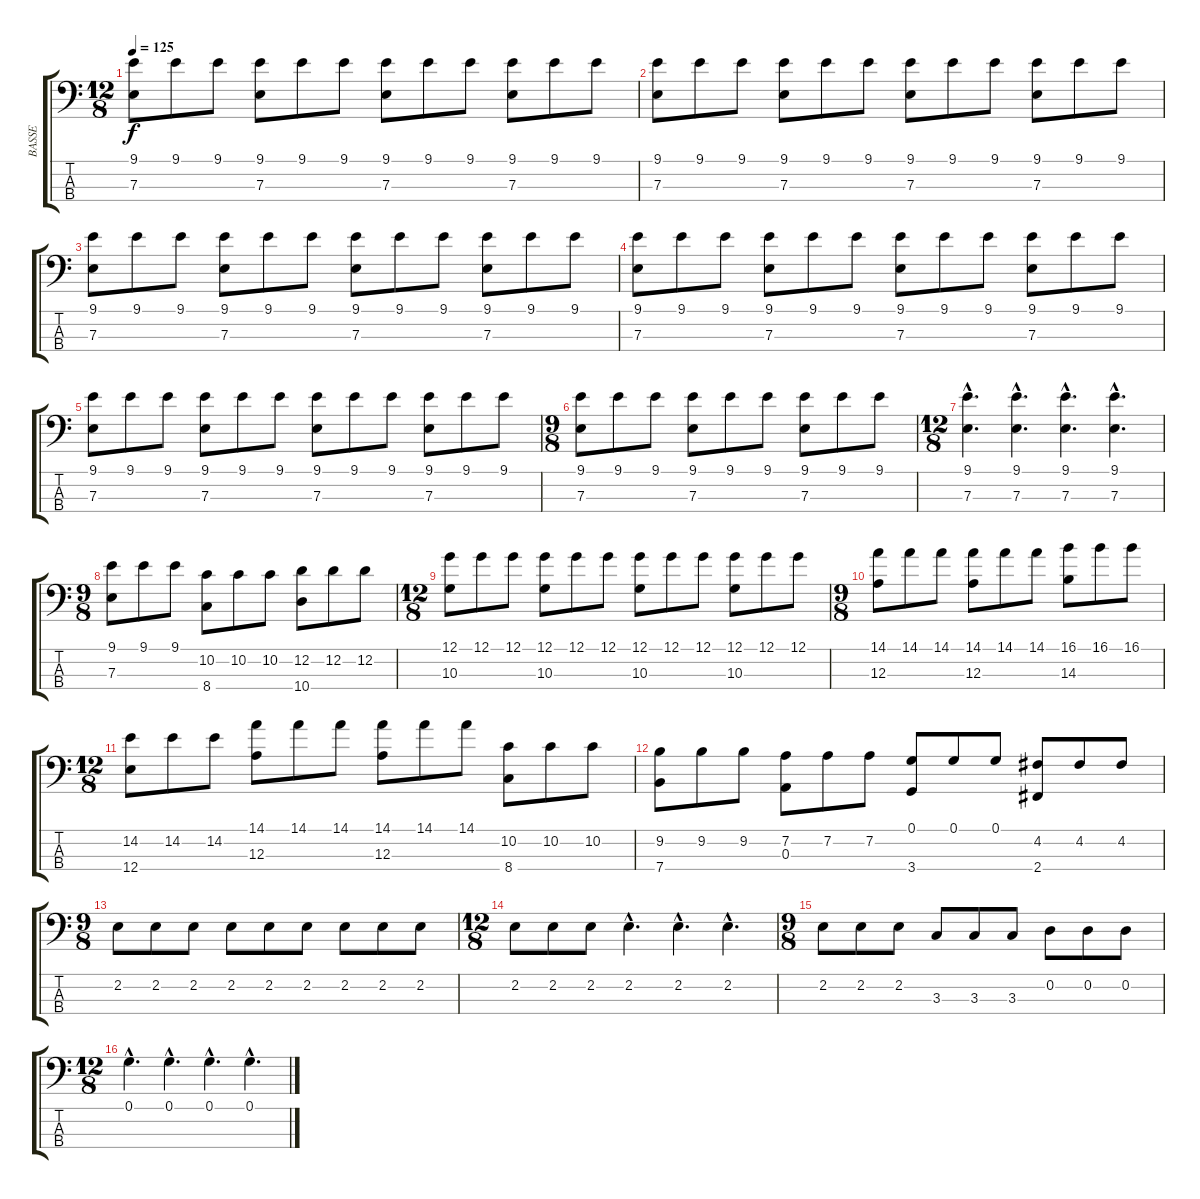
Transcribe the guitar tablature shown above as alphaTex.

\track ("BASSE" "BASSE") {instrument synthbass2}
\staff {score tabs}
\tuning (G2 D2 A1 E1) {hide}
\ts (12 8)
\tempo 125
\clef f4
\ks c
(9.1 7.3).8{dy f instrument synthbass2} 9.1.8 9.1.8 (9.1 7.3).8 9.1.8 9.1.8 (9.1 7.3).8 9.1.8 9.1.8 (9.1 7.3).8 9.1.8 9.1.8 |
(9.1 7.3).8 9.1.8 9.1.8 (9.1 7.3).8 9.1.8 9.1.8 (9.1 7.3).8 9.1.8 9.1.8 (9.1 7.3).8 9.1.8 9.1.8 |
(9.1 7.3).8 9.1.8 9.1.8 (9.1 7.3).8 9.1.8 9.1.8 (9.1 7.3).8 9.1.8 9.1.8 (9.1 7.3).8 9.1.8 9.1.8 |
(9.1 7.3).8 9.1.8 9.1.8 (9.1 7.3).8 9.1.8 9.1.8 (9.1 7.3).8 9.1.8 9.1.8 (9.1 7.3).8 9.1.8 9.1.8 |
(9.1 7.3).8 9.1.8 9.1.8 (9.1 7.3).8 9.1.8 9.1.8 (9.1 7.3).8 9.1.8 9.1.8 (9.1 7.3).8 9.1.8 9.1.8 |
\ts (9 8)
(9.1 7.3).8 9.1.8 9.1.8 (9.1 7.3).8 9.1.8 9.1.8 (9.1 7.3).8 9.1.8 9.1.8 |
\ts (12 8)
(9.1{hac} 7.3).4{d} (9.1{hac} 7.3).4{d} (9.1{hac} 7.3).4{d} (9.1{hac} 7.3).4{d} |
\ts (9 8)
(9.1 7.3).8 9.1.8 9.1.8 (10.2 8.4).8 10.2.8 10.2.8 (12.2 10.4).8 12.2.8 12.2.8 |
\ts (12 8)
(12.1 10.3).8 12.1.8 12.1.8 (12.1 10.3).8 12.1.8 12.1.8 (12.1 10.3).8 12.1.8 12.1.8 (12.1 10.3).8 12.1.8 12.1.8 |
\ts (9 8)
(14.1 12.3).8 14.1.8 14.1.8 (14.1 12.3).8 14.1.8 14.1.8 (16.1 14.3).8 16.1.8 16.1.8 |
\ts (12 8)
(14.2 12.4).8 14.2.8 14.2.8 (14.1 12.3).8 14.1.8 14.1.8 (14.1 12.3).8 14.1.8 14.1.8 (10.2 8.4).8 10.2.8 10.2.8 |
(9.2 7.4).8 9.2.8 9.2.8 (7.2 0.3).8 7.2.8 7.2.8 (0.1 3.4).8 0.1.8 0.1.8 (4.2 2.4).8 4.2.8 4.2.8 |
\ts (9 8)
2.2.8 2.2.8 2.2.8 2.2.8 2.2.8 2.2.8 2.2.8 2.2.8 2.2.8 |
\ts (12 8)
2.2.8 2.2.8 2.2.8 2.2{hac}.4{d} 2.2{hac}.4{d} 2.2{hac}.4{d} |
\ts (9 8)
2.2.8 2.2.8 2.2.8 3.3.8 3.3.8 3.3.8 0.2.8 0.2.8 0.2.8 |
\ts (12 8)
0.1{hac}.4{d} 0.1{hac}.4{d} 0.1{hac}.4{d} 0.1{hac}.4{d}
